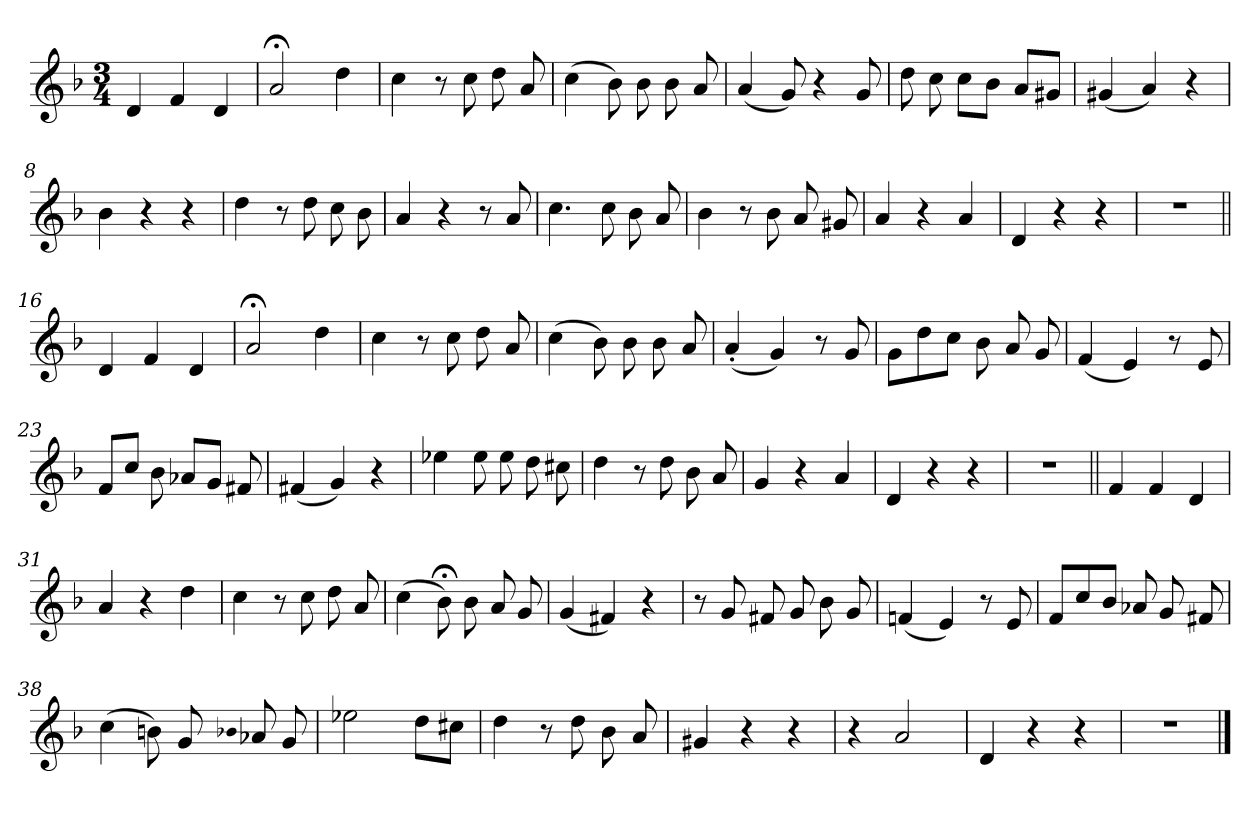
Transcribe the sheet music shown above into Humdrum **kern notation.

**kern
*part1
*staff1
*clefG2
*k[b-]
*M3/4
=1
4d/
4f/
4d/
=2
2a;</
4dd\
=3
4cc\
8r
8cc\
8dd\
8a/
=4
(4cc\
8b-\)
8b-\
8b-\
8a/
=5
(4a/
8g/)
4r
8g/
=6
8dd\
8cc\
8cc\L
8b-\J
8a/L
8g#X/J
=7
(4g#X/
4a/)
4r
=8
4b-\
4r
4r
=9
4dd\
8r
8dd\
8cc\
8b-\
=10
4a/
4r
8r
8a/
=11
4.cc\
8cc\
8b-\
8a/
=12
4b-\
8r
8b-\
8a/
8g#X/
=13
4a/
4r
4a/
=14
4d/
4r
4r
=15
2.r
=16||
4d/
4f/
4d/
=17
2a;</
4dd\
=18
4cc\
8r
8cc\
8dd\
8a/
=19
(4cc\
8b-\)
8b-\
8b-\
8a/
=20
(4a'/
4g/)
8r
8g/
=21
8g\L
8dd\
8cc\J
8b-\
8a/
8g/
=22
(4f/
4e/)
8r
8e/
=23
8f/L
8cc/J
8b-\
8a-X/L
8g/J
8f#X/
=24
(4f#X/
4g/)
4r
=25
4ee-X\
8ee-\
8ee-\
8dd\
8cc#X\
=26
4dd\
8r
8dd\
8b-\
8a/
=27
4g/
4r
4a/
=28
4d/
4r
4r
=29
2.r
=30||
4f/
4f/
4d/
=31
4a/
4r
4dd\
=32
4cc\
8r
8cc\
8dd\
8a/
=33
(4cc\
8b-;<\)
8b-\
8a/
8g/
=34
(4g/
4f#X/)
4r
=35
8r
8g/
8f#X/
8g/
8b-\
8g/
=36
(4fn/
4e/)
8r
8e/
=37
8f/L
8cc/
8b-/J
8a-X/
8g/
8f#X/
=38
(4cc\
8bn\)
8g/
qb-X
8a-X/
8g/
=39
2ee-X\
8dd\L
8cc#X\J
=40
4dd\
8r
8dd\
8b-\
8a/
=41
4g#X/
4r
4r
=42
4r
2a/
=43
4d/
4r
4r
=44
2.r
==
*-
